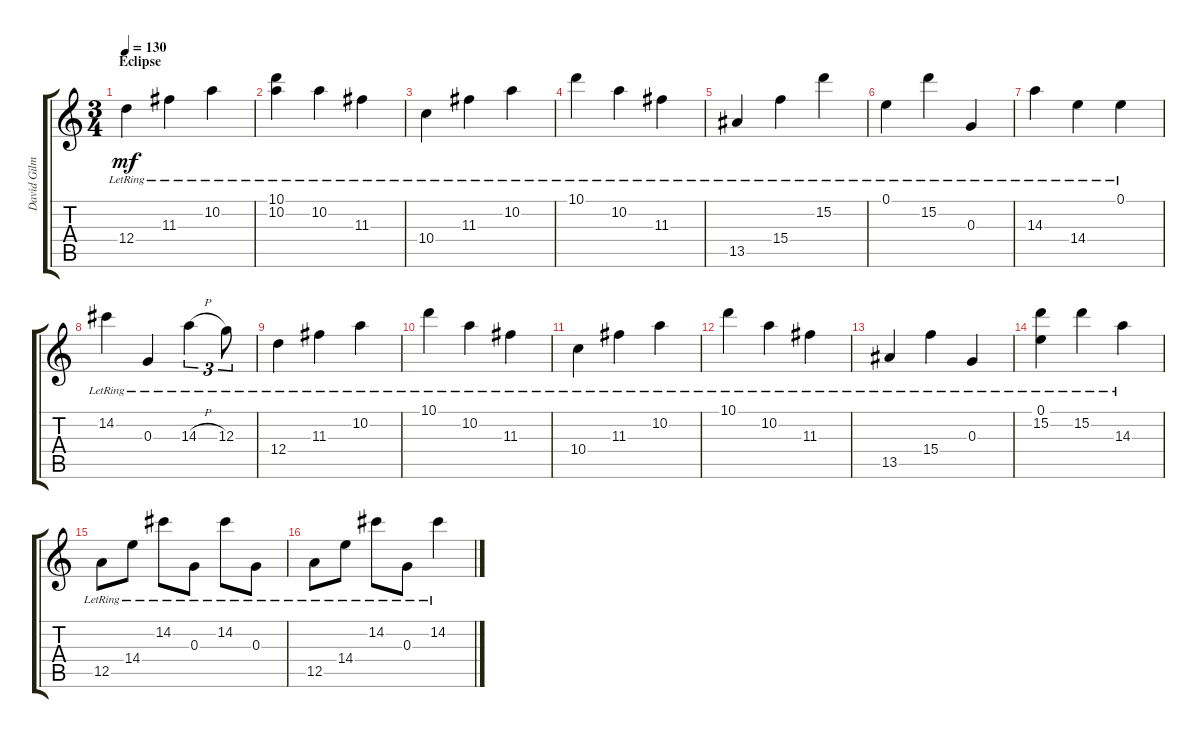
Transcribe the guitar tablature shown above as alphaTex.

\track ("David Gilmour" "David Gilm") {instrument acousticguitarsteel}
\staff {score tabs}
\tuning (E4 B3 G3 D3 A2 E2) {hide}
\ts (3 4)
\section ("" "Eclipse")
\tempo 130
\clef g2
\ks c
12.4{lr}.4{dy mf balance 10 instrument electricguitarjazz} 11.3{lr}.4 10.2{lr}.4 |
(10.1{lr} 10.2{lr}).4 10.2{lr}.4 11.3{lr}.4 |
10.4{lr}.4 11.3{lr}.4 10.2{lr}.4 |
10.1{lr}.4 10.2{lr}.4 11.3{lr}.4 |
13.5{lr}.4 15.4{lr}.4 15.2{lr}.4 |
0.1{lr}.4 15.2{lr}.4 0.3{lr}.4 |
14.3{lr}.4 14.4{lr}.4 0.1{lr}.4 |
14.2{lr}.4 0.3{lr}.4 14.3{h lr}.4{tu (3 2)} 12.3{lr}.8{tu (3 2)} |
12.4{lr}.4 11.3{lr}.4 10.2{lr}.4 |
10.1{lr}.4 10.2{lr}.4 11.3{lr}.4 |
10.4{lr}.4 11.3{lr}.4 10.2{lr}.4 |
10.1{lr}.4 10.2{lr}.4 11.3{lr}.4 |
13.5{lr}.4 15.4{lr}.4 0.3{lr}.4 |
(0.1{lr} 15.2{lr}).4 15.2{lr}.4 14.3{lr}.4 |
12.5{lr}.8 14.4{lr}.8 14.2{lr}.8 0.3{lr}.8 14.2{lr}.8 0.3{lr}.8 |
12.5{lr}.8 14.4{lr}.8 14.2{lr}.8 0.3{lr}.8 14.2{lr}.4
